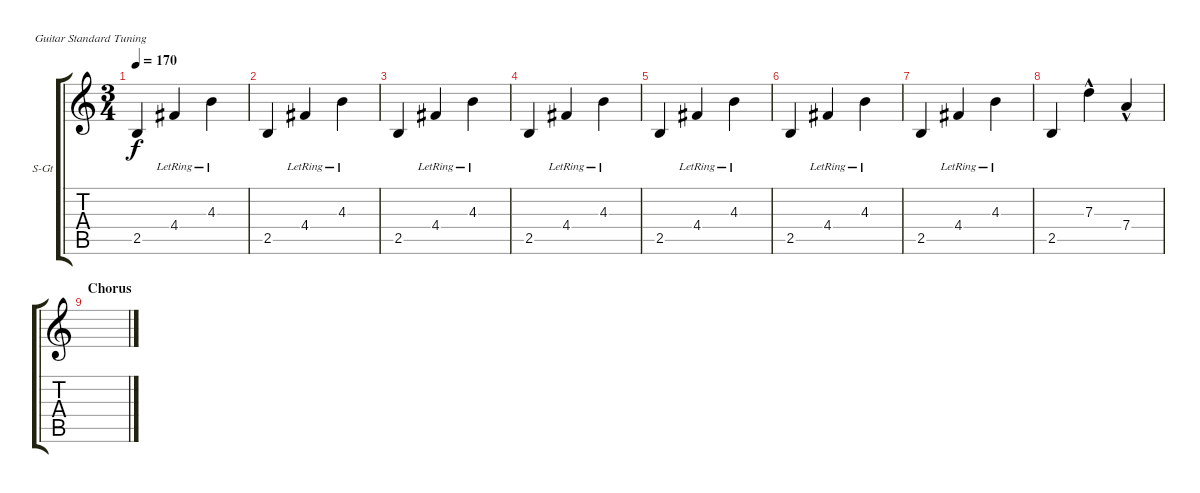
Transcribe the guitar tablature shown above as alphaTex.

\defaultSystemsLayout 4
\bracketExtendMode groupsimilarinstruments
\firstSystemTrackNameOrientation horizontal
\otherSystemsTrackNameOrientation horizontal
\track ("Second (Clean)" "S-Gt") {instrument acousticguitarsteel}
\staff {score tabs}
\tuning (E4 B3 G3 D3 A2 E2)
\ts (3 4)
\tempo 170
\clef g2
\scale
0.333333
\ks c
2.5.4{dy f} 4.4{lr}.4 4.3{lr}.4 |
\scale
0.333333 2.5.4 4.4{lr}.4 4.3{lr}.4 |
\scale
0.333333 2.5.4 4.4{lr}.4 4.3{lr}.4 |
\scale
0.333333 2.5.4 4.4{lr}.4 4.3{lr}.4 |
\scale
0.333333 2.5.4 4.4{lr}.4 4.3{lr}.4 |
\scale
0.333333 2.5.4 4.4{lr}.4 4.3{lr}.4 |
\scale
0.333333 2.5.4 4.4{lr}.4 4.3{lr}.4 |
\scale
0.333333 2.5.4 7.3{hac}.4 7.4{hac}.4 |
\section ("" "Chorus")
\scale
0.333333 |
\scale
0.333333 |
\scale
0.333333 |
\scale
0.333333 |
\scale
0.333333 |
\scale
0.333333 |
\scale
0.333333 |
\scale
0.333333
